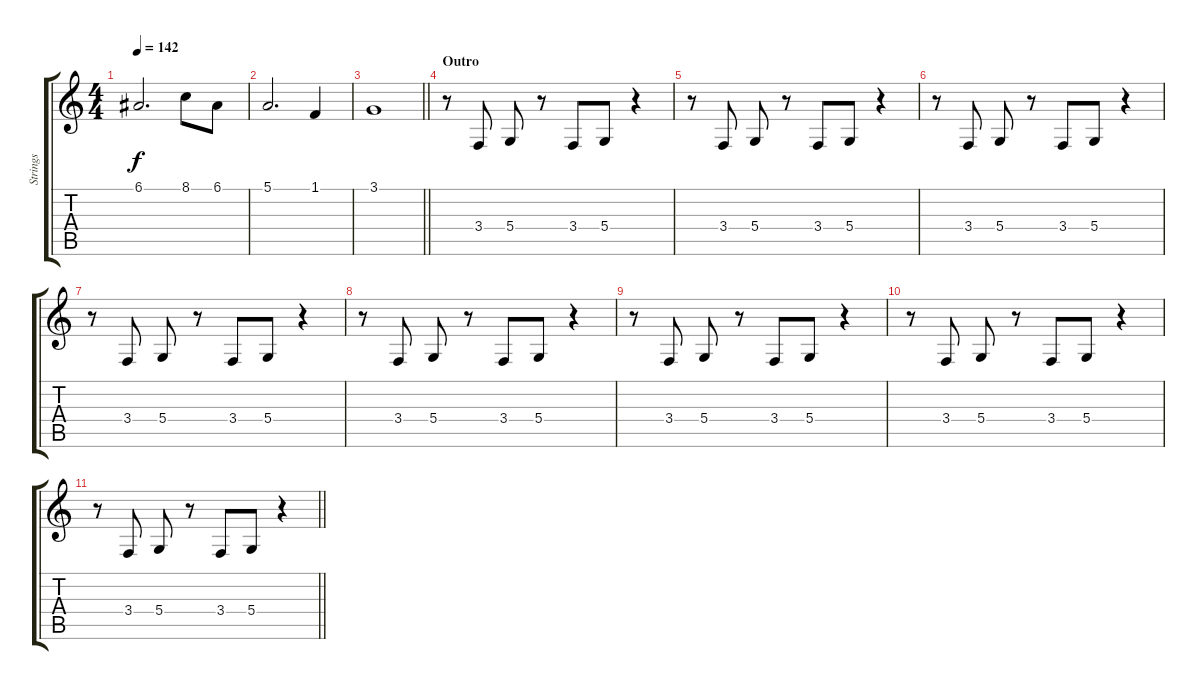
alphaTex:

\track ("Strings" "Strings") {instrument stringensemble1}
\staff {score tabs}
\tuning (E4 B3 G3 D3 A2 E2) {hide}
\ts (4 4)
\tempo 142
\clef g2
\ks c
6.1.2{d dy f} 8.1.8 6.1.8 |
5.1.2{d} 1.1.4 |
\barLineRight lightlight
3.1.1 |
\section ("" "Outro")
r.8 3.4.8 5.4.8 r.8 3.4.8 5.4.8 r.4 |
r.8 3.4.8 5.4.8 r.8 3.4.8 5.4.8 r.4 |
r.8 3.4.8 5.4.8 r.8 3.4.8 5.4.8 r.4 |
r.8 3.4.8 5.4.8 r.8 3.4.8 5.4.8 r.4 |
r.8 3.4.8 5.4.8 r.8 3.4.8 5.4.8 r.4 |
r.8 3.4.8 5.4.8 r.8 3.4.8 5.4.8 r.4 |
r.8 3.4.8 5.4.8 r.8 3.4.8 5.4.8 r.4 |
\barLineRight lightlight
r.8 3.4.8 5.4.8 r.8 3.4.8 5.4.8 r.4
